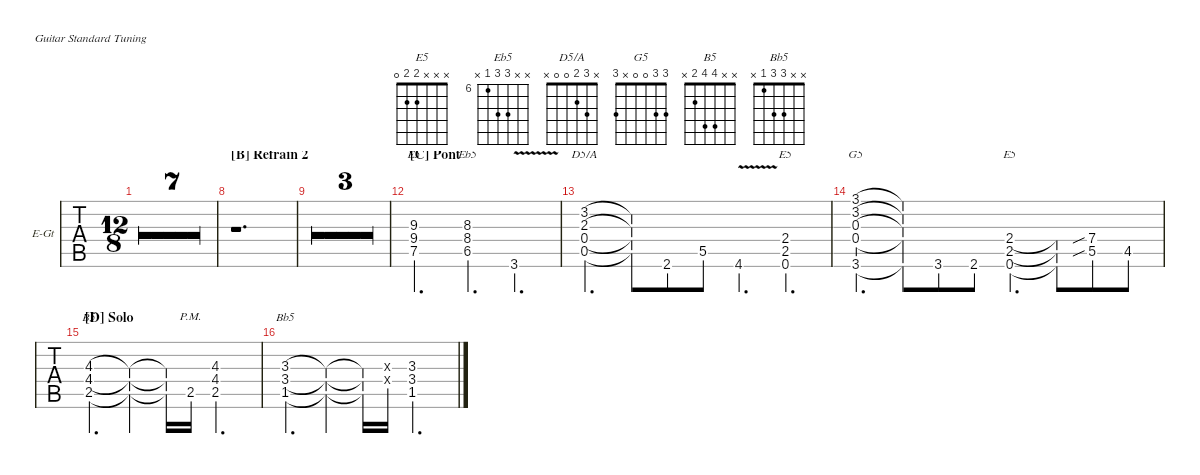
\defaultSystemsLayout 4
\hideDynamics
\bracketExtendMode groupsimilarinstruments
\firstSystemTrackNameOrientation horizontal
\otherSystemsTrackNameOrientation horizontal
\track ("Guitare Rythmique" "E-Gt") {multiBarRest instrument overdrivenguitar}
\staff {tabs}
\tuning (E4 B3 G3 D3 A2 E2)
\chord ("E5" x x 9 9 7 x) {firstfret 7 showfingering false}
\chord ("Eb5" x x 8 8 6 x) {firstfret 6 showfingering false}
\chord ("D5/A" x 3 2 0 0 x) {showfingering false}
\chord ("E5" x x x 2 2 0) {showfingering false}
\chord ("G5" 3 3 0 0 x 3) {showfingering false}
\chord ("B5" x x 4 4 2 x) {showfingering false}
\chord ("Bb5" x x 3 3 1 x) {showfingering false}
\ts (12 8)
\tempo 63
\clef g2
\ks d
r.1{d dy ff} |
r.1{d} |
r.1{d} |
r.1{d} |
r.1{d} |
r.1{d} |
r.1{d} |
\section ("B" "Refrain 2")
r.1{d} |
r.1{d} |
r.1{d} |
r.1{d} |
\section ("C" "Pont")
(7.5 9.4 9.3).2{d ch "E5"} (6.5 8.4 8.3).4{d ch "Eb5"} 3.6{v}.4{d} |
(0.5 0.4 2.3 3.2).4{d ch "D5/A"} (0.5{t} 0.4{t} 2.3{t} 3.2{t}).8 2.6.8 5.5.8 4.6{v}.4{d} (0.6 2.5 2.4).4{d ch "E5"} |
(3.6 0.4 0.3 3.2 3.1).4{d ch "G5"} (3.6{t} 0.4{t} 0.3{t} 3.2{t} 3.1{t}).8 3.6.8 2.6.8 (0.6 2.5 2.4).4{d ch "E5"} (0.6{t} 2.5{t} 2.4{t}).8 (5.5{sib} 7.4{sib}).8 4.5.8 |
\section ("D" "Solo")
(2.5 4.4 4.3).4{d ch "B5"} (2.5{t} 4.4{t} 4.3{t}).4 (2.5{t} 4.4{t} 4.3{t}).16 2.5{pm}.16 (2.5 4.4 4.3).2{d} |
(1.5 3.4 3.3).4{d ch "Bb5"} (1.5{t} 3.4{t} 3.3{t}).4 (1.5{t} 3.4{t} 3.3{t}).16 (0.4{x} 0.3{x}).16 (1.5 3.4 3.3).2{d}
